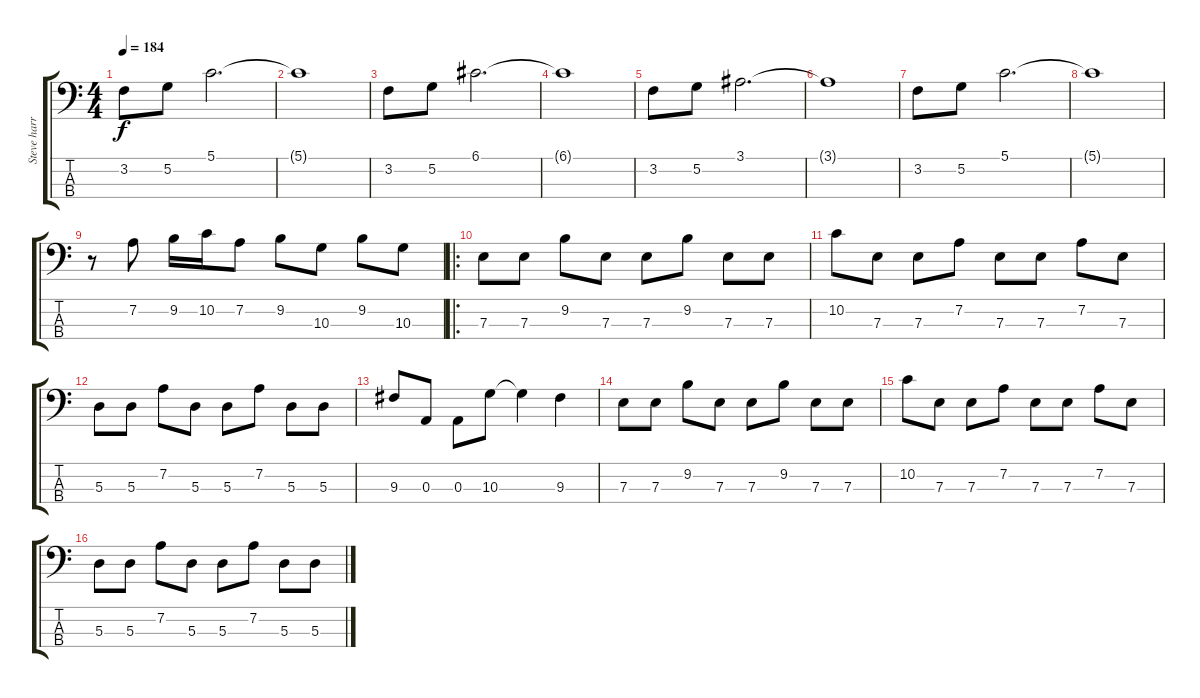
\track ("Steve harris" "Steve harr") {instrument electricbassfinger}
\staff {score tabs}
\tuning (G2 D2 A1 E1) {hide}
\ts (4 4)
\tempo 184
\clef f4
\ks c
3.2.8{dy f} 5.2.8 5.1.2{d} |
5.1{t}.1 |
3.2.8 5.2.8 6.1.2{d} |
6.1{t}.1 |
3.2.8 5.2.8 3.1.2{d} |
3.1{t}.1 |
3.2.8 5.2.8 5.1.2{d} |
5.1{t}.1 |
r.8 7.2.8 9.2.16 10.2.16 7.2.8 9.2.8 10.3.8 9.2.8 10.3.8 |
\ro
7.3.8 7.3.8 9.2.8 7.3.8 7.3.8 9.2.8 7.3.8 7.3.8 |
10.2.8 7.3.8 7.3.8 7.2.8 7.3.8 7.3.8 7.2.8 7.3.8 |
5.3.8 5.3.8 7.2.8 5.3.8 5.3.8 7.2.8 5.3.8 5.3.8 |
9.3.8 0.3.8 0.3.8 10.3.8 10.3{t}.4 9.3.4 |
7.3.8 7.3.8 9.2.8 7.3.8 7.3.8 9.2.8 7.3.8 7.3.8 |
10.2.8 7.3.8 7.3.8 7.2.8 7.3.8 7.3.8 7.2.8 7.3.8 |
5.3.8 5.3.8 7.2.8 5.3.8 5.3.8 7.2.8 5.3.8 5.3.8
